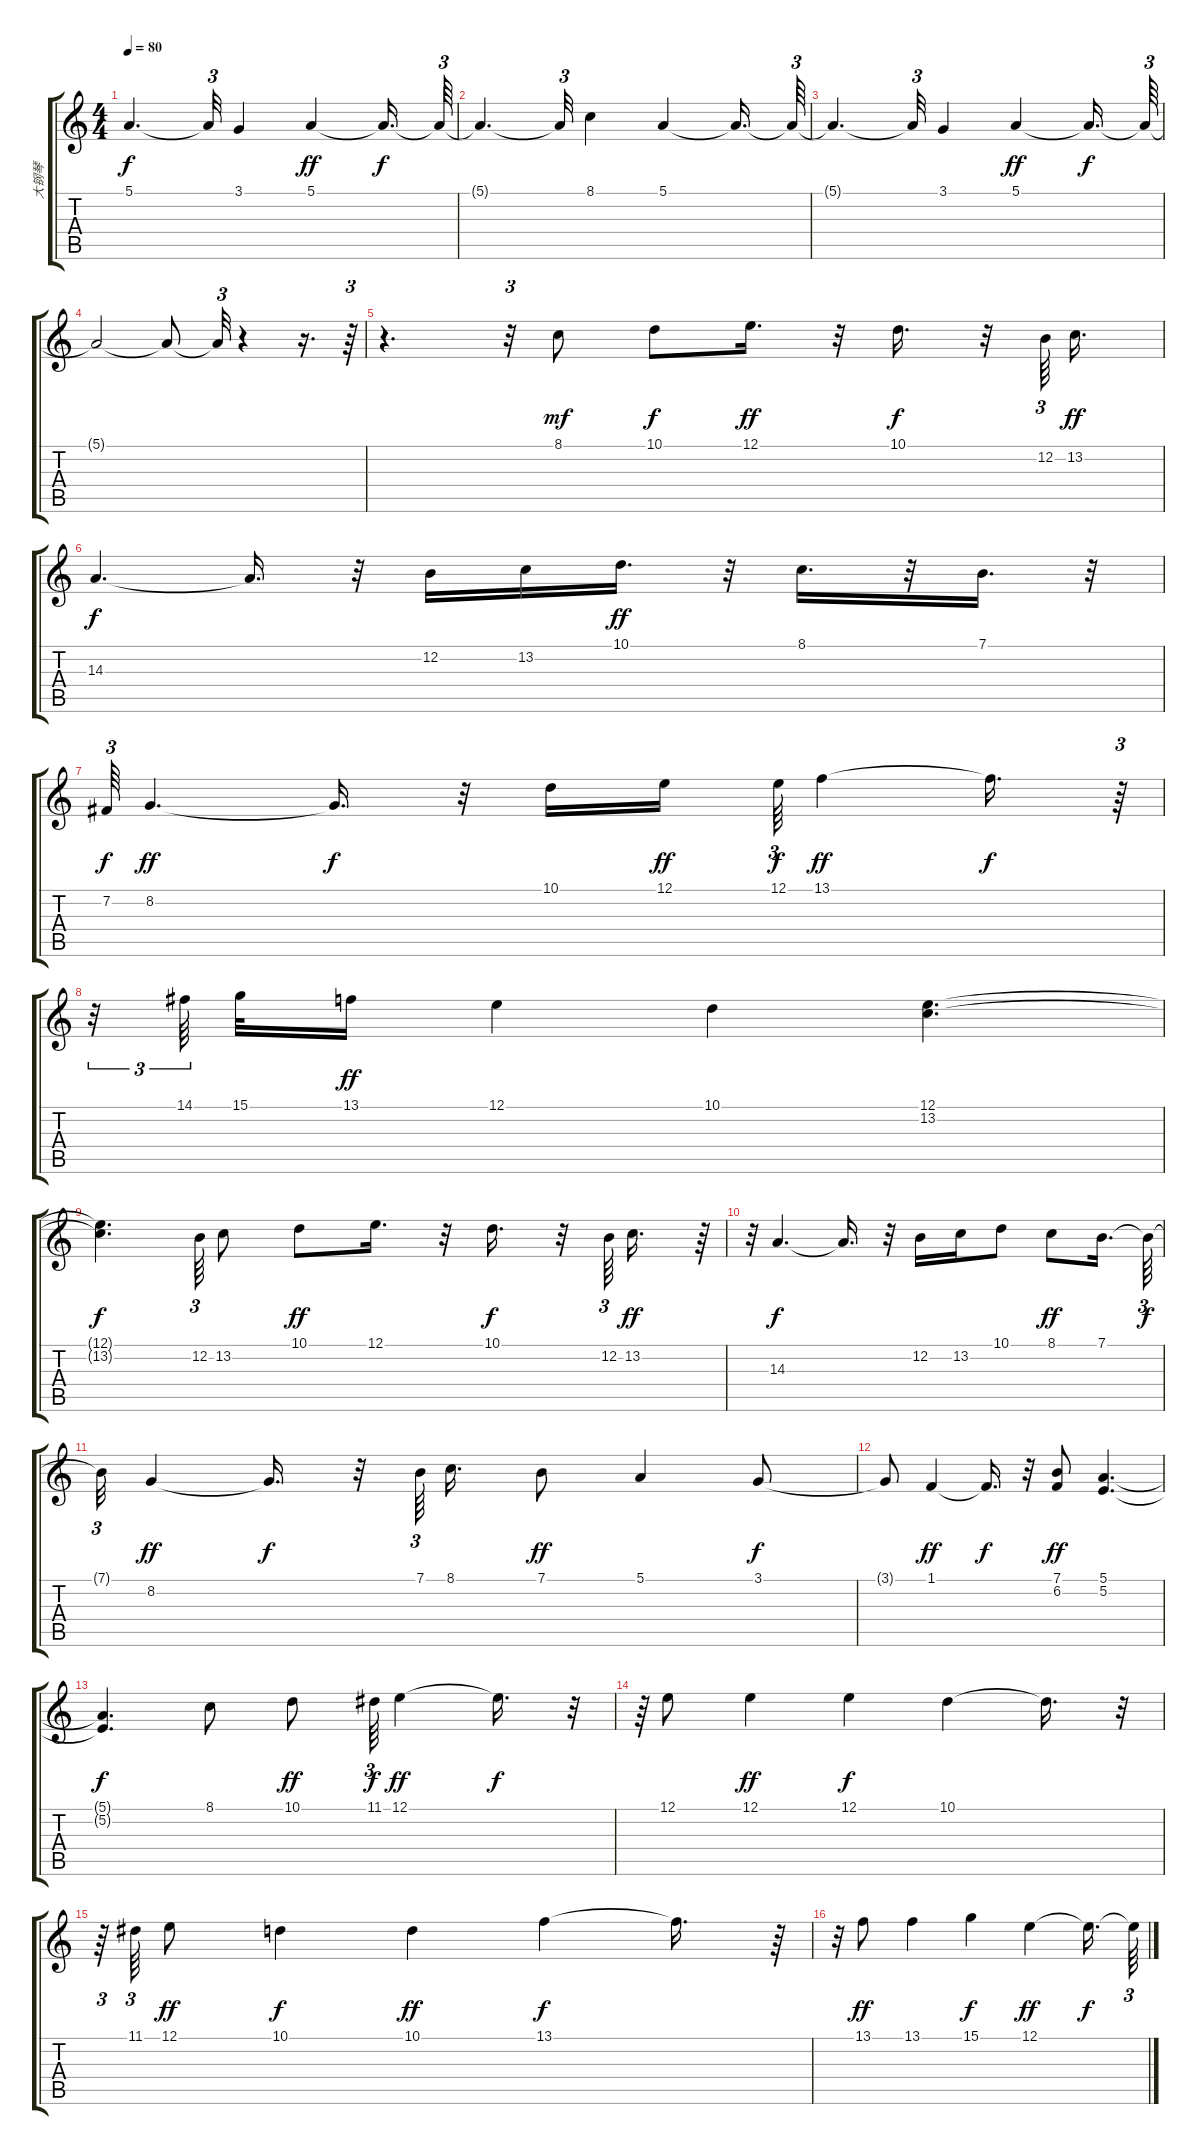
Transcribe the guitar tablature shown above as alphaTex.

\track ("大钢琴" "大钢琴") {instrument acousticgrandpiano}
\staff {score tabs}
\tuning (E4 B3 G3 D3 A2 E2) {hide}
\ts (4 4)
\tempo 80
\clef g2
\ks c
5.1{t}.4{d dy f} 5.1{t}.32{tu (3 2)} 3.1.4 5.1.4{dy ff} 5.1{t}.16{d dy f} 5.1{t}.64{tu (3 2)} |
5.1{t}.4{d} 5.1{t}.32{tu (3 2)} 8.1.4 5.1.4 5.1{t}.16{d} 5.1{t}.64{tu (3 2)} |
5.1{t}.4{d} 5.1{t}.32{tu (3 2)} 3.1.4 5.1.4{dy ff} 5.1{t}.16{d dy f} 5.1{t}.64{tu (3 2)} |
5.1{t}.2 5.1{t}.8 5.1{t}.32{tu (3 2)} r.4 r.16{d} r.64{tu (3 2)} |
r.4{d} r.32{tu (3 2)} 8.1.8{dy mf} 10.1.8{dy f} 12.1.16{d dy ff} r.32 10.1.16{d dy f} r.32 12.2.64{tu (3 2)} 13.2.16{d dy ff} |
14.3.4{d dy f} 14.3{t}.16{d} r.32 12.2.16 13.2.16 10.1.16{d dy ff} r.32 8.1.16{d} r.32 7.1.16{d} r.32 |
7.2.64{tu (3 2) dy f} 8.2.4{d dy ff} 8.2{t}.16{d dy f} r.32 10.1.16 12.1.16{dy ff beam splitsecondary} 12.1.64{tu (3 2) dy f} 13.1.4{dy ff} 13.1{t}.16{d dy f} r.64{tu (3 2)} |
r.32{tu (3 2)} 14.1.64{tu (3 2) beam splitsecondary} 15.1.32 13.1.16{dy ff} 12.1.4 10.1.4 (12.1 13.2).4{d} |
(12.1{t} 13.2{t}).4{d dy f} 12.2.64{tu (3 2)} 13.2.8 10.1.8{dy ff} 12.1.16{d} r.32 10.1.16{d dy f} r.32 12.2.64{tu (3 2)} 13.2.16{d dy ff} r.64{tu (3 2)} |
r.32{tu (3 2)} 14.3.4{d dy f} 14.3{t}.16{d} r.32 12.2.16 13.2.16 10.1.8 8.1.8{dy ff} 7.1.16{d} 7.1{t}.64{tu (3 2) dy f} |
7.1{t}.32{tu (3 2)} 8.2.4{dy ff} 8.2{t}.16{d dy f} r.32 7.1.64{tu (3 2)} 8.1.16{d} 7.1.8{dy ff} 5.1.4 3.1.8{dy f} |
3.1{t}.8 1.1.4{dy ff} 1.1{t}.16{d dy f} r.32 (7.1 6.2).8{dy ff} (5.1 5.2).4{d} |
(5.1{t} 5.2{t}).4{d dy f} 8.1.8 10.1.8{dy ff} 11.1.64{tu (3 2) dy f} 12.1.4{dy ff} 12.1{t}.16{d dy f} r.32{tu (3 2)} |
r.64{tu (3 2)} 12.1.8 12.1.4{dy ff} 12.1.4{dy f} 10.1.4 10.1{t}.16{d} r.32{tu (3 2)} |
r.64{tu (3 2)} 11.1.64{tu (3 2)} 12.1.8{dy ff} 10.1.4{dy f} 10.1.4{dy ff} 13.1.4{dy f} 13.1{t}.16{d} r.64{tu (3 2)} |
r.32{tu (3 2)} 13.1.8{dy ff} 13.1.4 15.1.4{dy f} 12.1.4{dy ff} 12.1{t}.16{d dy f} 12.1{t}.64{tu (3 2)}
